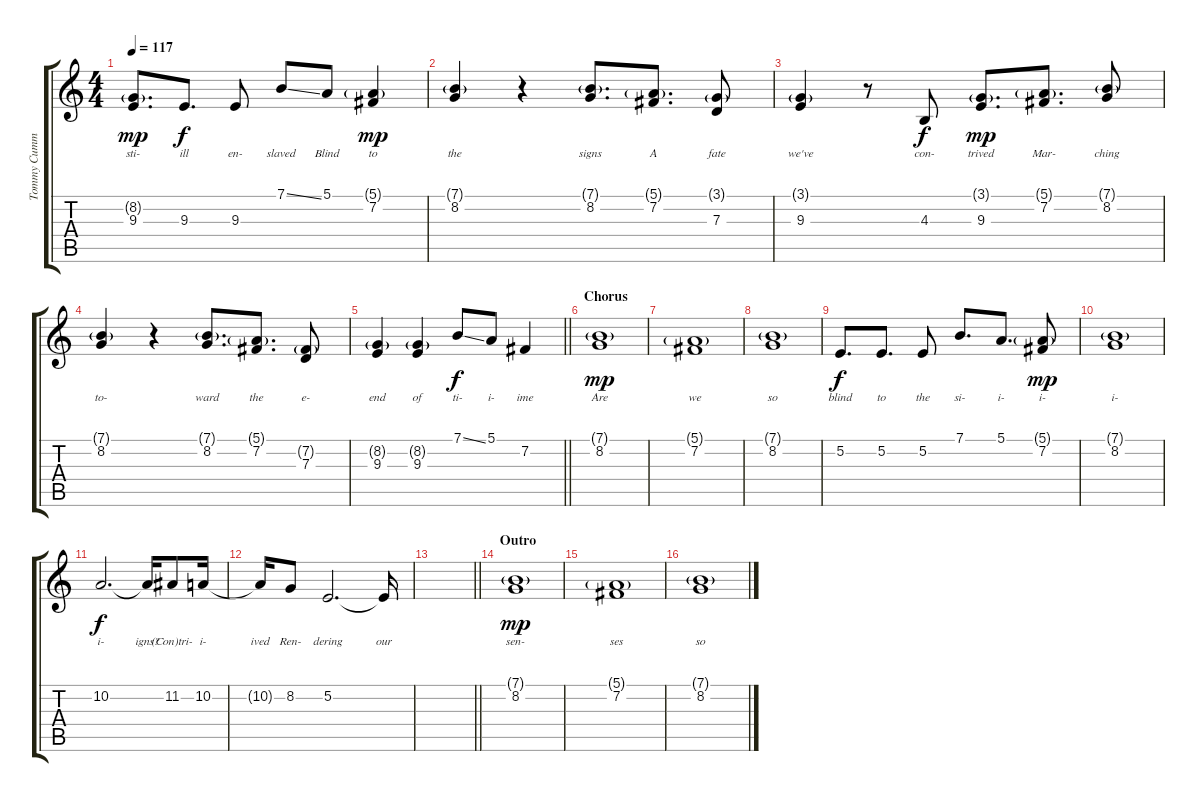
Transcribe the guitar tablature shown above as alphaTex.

\track ("Tommy Cummings" "Tommy Cumm") {instrument stringensemble1}
\staff {score tabs}
\tuning (E4 B3 G3 D3 A2 E2) {hide}
\ts (4 4)
\tempo 117
\clef g2
\ks c
(8.2{g} 9.3).8{d lyrics (0 "sti-") lyrics (1 "") lyrics (2 "") lyrics (3 "") lyrics (4 "") dy mp} 9.3.8{d lyrics (0 "ill") lyrics (1 "") lyrics (2 "") lyrics (3 "") lyrics (4 "") dy f} 9.3.8{lyrics (0 "en-") lyrics (1 "") lyrics (2 "") lyrics (3 "") lyrics (4 "")} 7.1{ss}.8{lyrics (0 "slaved") lyrics (1 "") lyrics (2 "") lyrics (3 "") lyrics (4 "")} 5.1.8{lyrics (0 "Blind") lyrics (1 "") lyrics (2 "") lyrics (3 "") lyrics (4 "")} (5.1{g} 7.2).4{lyrics (0 "to") lyrics (1 "") lyrics (2 "") lyrics (3 "") lyrics (4 "") dy mp} |
(7.1{g} 8.2).4{lyrics (0 "the") lyrics (1 "") lyrics (2 "") lyrics (3 "") lyrics (4 "")} r.4 (7.1{g} 8.2).8{d lyrics (0 "signs") lyrics (1 "") lyrics (2 "") lyrics (3 "") lyrics (4 "")} (5.1{g} 7.2).8{d lyrics (0 "A") lyrics (1 "") lyrics (2 "") lyrics (3 "") lyrics (4 "")} (3.1{g} 7.3).8{lyrics (0 "fate") lyrics (1 "") lyrics (2 "") lyrics (3 "") lyrics (4 "")} |
(3.1{g} 9.3).4{lyrics (0 "we've") lyrics (1 "") lyrics (2 "") lyrics (3 "") lyrics (4 "")} r.8 4.3.8{lyrics (0 "con-") lyrics (1 "") lyrics (2 "") lyrics (3 "") lyrics (4 "") dy f} (3.1{g} 9.3).8{d lyrics (0 "trived") lyrics (1 "") lyrics (2 "") lyrics (3 "") lyrics (4 "") dy mp} (5.1{g} 7.2).8{d lyrics (0 "Mar-") lyrics (1 "") lyrics (2 "") lyrics (3 "") lyrics (4 "")} (7.1{g} 8.2).8{lyrics (0 "ching") lyrics (1 "") lyrics (2 "") lyrics (3 "") lyrics (4 "")} |
(7.1{g} 8.2).4{lyrics (0 "to-") lyrics (1 "") lyrics (2 "") lyrics (3 "") lyrics (4 "")} r.4 (7.1{g} 8.2).8{d lyrics (0 "ward") lyrics (1 "") lyrics (2 "") lyrics (3 "") lyrics (4 "")} (5.1{g} 7.2).8{d lyrics (0 "the") lyrics (1 "") lyrics (2 "") lyrics (3 "") lyrics (4 "")} (7.2{g} 7.3).8{lyrics (0 "e-") lyrics (1 "") lyrics (2 "") lyrics (3 "") lyrics (4 "")} |
\barLineRight lightlight
(8.2{g} 9.3).4{lyrics (0 "end") lyrics (1 "") lyrics (2 "") lyrics (3 "") lyrics (4 "")} (8.2{g} 9.3).4{lyrics (0 "of") lyrics (1 "") lyrics (2 "") lyrics (3 "") lyrics (4 "")} 7.1{ss}.8{lyrics (0 "ti-") lyrics (1 "") lyrics (2 "") lyrics (3 "") lyrics (4 "") dy f} 5.1.8{lyrics (0 "i-") lyrics (1 "") lyrics (2 "") lyrics (3 "") lyrics (4 "")} 7.2.4{lyrics (0 "ime") lyrics (1 "") lyrics (2 "") lyrics (3 "") lyrics (4 "")} |
\section ("" "Chorus")
(7.1{g} 8.2).1{lyrics (0 "Are") lyrics (1 "") lyrics (2 "") lyrics (3 "") lyrics (4 "") dy mp} |
(5.1{g} 7.2).1{lyrics (0 "we") lyrics (1 "") lyrics (2 "") lyrics (3 "") lyrics (4 "")} |
(7.1{g} 8.2).1{lyrics (0 "so") lyrics (1 "") lyrics (2 "") lyrics (3 "") lyrics (4 "")} |
5.2.8{d lyrics (0 "blind") lyrics (1 "") lyrics (2 "") lyrics (3 "") lyrics (4 "") dy f} 5.2.8{d lyrics (0 "to") lyrics (1 "") lyrics (2 "") lyrics (3 "") lyrics (4 "")} 5.2.8{lyrics (0 "the") lyrics (1 "") lyrics (2 "") lyrics (3 "") lyrics (4 "")} 7.1.8{d lyrics (0 "si-") lyrics (1 "") lyrics (2 "") lyrics (3 "") lyrics (4 "")} 5.1.8{d lyrics (0 "i-") lyrics (1 "") lyrics (2 "") lyrics (3 "") lyrics (4 "")} (5.1{g} 7.2).8{lyrics (0 "i-") lyrics (1 "") lyrics (2 "") lyrics (3 "") lyrics (4 "") dy mp} |
(7.1{g} 8.2).1{lyrics (0 "i-") lyrics (1 "") lyrics (2 "") lyrics (3 "") lyrics (4 "")} |
10.2.2{d lyrics (0 "i-") lyrics (1 "") lyrics (2 "") lyrics (3 "") lyrics (4 "") dy f} 10.2{t}.16{lyrics (0 "igns?") lyrics (1 "") lyrics (2 "") lyrics (3 "") lyrics (4 "")} 11.2.8{lyrics (0 "(Con)tri-") lyrics (1 "") lyrics (2 "") lyrics (3 "") lyrics (4 "")} 10.2.16{lyrics (0 "i-") lyrics (1 "") lyrics (2 "") lyrics (3 "") lyrics (4 "")} |
10.2{t}.16{lyrics (0 "ived") lyrics (1 "") lyrics (2 "") lyrics (3 "") lyrics (4 "")} 8.2.8{lyrics (0 "Ren-") lyrics (1 "") lyrics (2 "") lyrics (3 "") lyrics (4 "")} 5.2.2{d lyrics (0 "dering") lyrics (1 "") lyrics (2 "") lyrics (3 "") lyrics (4 "")} 5.2{t}.16{lyrics (0 "our") lyrics (1 "") lyrics (2 "") lyrics (3 "") lyrics (4 "")} |
\barLineRight lightlight
|
\section ("" "Outro")
(7.1{g} 8.2).1{lyrics (0 "sen-") lyrics (1 "") lyrics (2 "") lyrics (3 "") lyrics (4 "") dy mp} |
(5.1{g} 7.2).1{lyrics (0 "ses") lyrics (1 "") lyrics (2 "") lyrics (3 "") lyrics (4 "")} |
(7.1{g} 8.2).1{lyrics (0 "so") lyrics (1 "") lyrics (2 "") lyrics (3 "") lyrics (4 "")}
